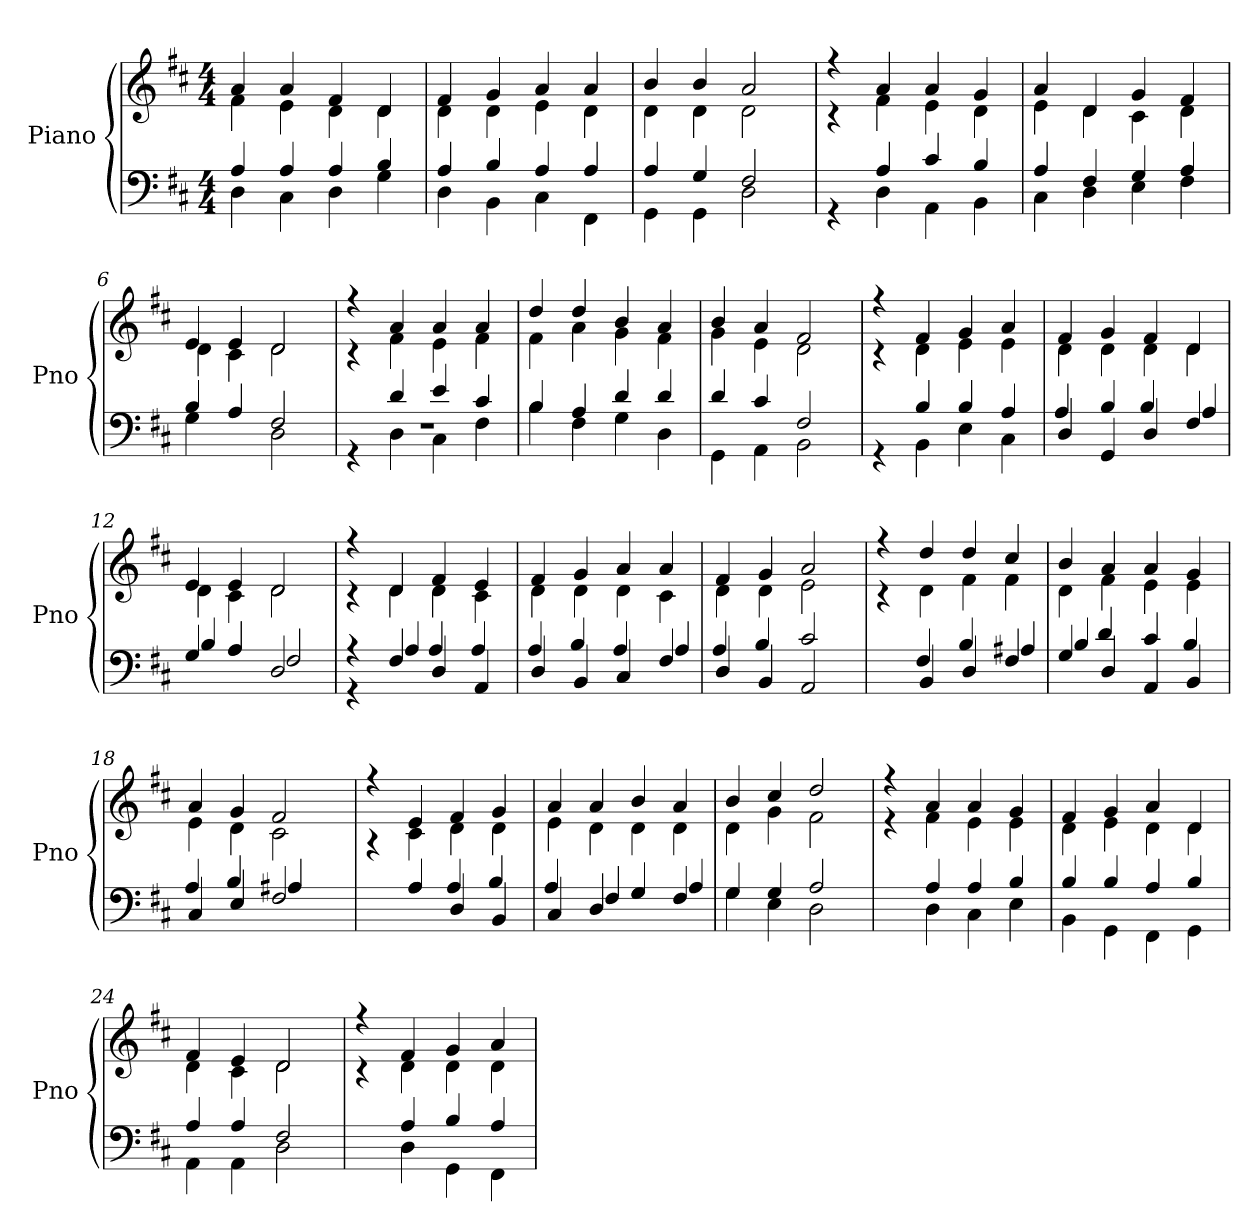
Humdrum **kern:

**kern	**kern
*part1	*part1
*staff2	*staff1
*I"Piano	*
*I'Pno	*
*clefF4	*clefG2
*k[f#c#]	*k[f#c#]
*D:	*D:
*M4/4	*M4/4
=1	=1
*^	*^
*	*^	*	*
1ryy	4A/	4D\	4a/	4f#\
.	4A/	4C#\	4a/	4e\
.	4A/	4D\	4f#/	4d\
.	4B/	4G\	4d/	4d\
=2	=2	=2	=2	=2
1ryy	4A/	4D\	4f#/	4d\
.	4B/	4BB\	4g/	4d\
.	4A/	4C#\	4a/	4e\
.	4A/	4FF#\	4a/	4d\
=3	=3	=3	=3	=3
1ryy	4A/	4GG\	4b/	4d\
.	4G/	4GG\	4b/	4d\
.	2F#/	2D\	2a/	2d\
=4	=4	=4	=4	=4
1ryy	4ryy	4r	4r	4r
.	4A/	4D\	4a/	4f#\
.	4c#/	4AA\	4a/	4e\
.	4B/	4BB\	4g/	4d\
=5	=5	=5	=5	=5
1ryy	4A/	4C#\	4a/	4e\
.	4F#/	4D\	4d/	4d\
.	4G/	4E\	4g/	4c#\
.	4A/	4F#\	4f#/	4d\
=6	=6	=6	=6	=6
1ryy	4B/	4G\	4e/	4d\
.	4A/	4A\yy	4e/	4c#\
.	2F#/	2D\	2d/	2d\
=7	=7	=7	=7	=7
1r	4r	4ryy	4r	4r
.	4d/	4D\	4a/	4f#\
.	4e/	4C#\	4a/	4e\
.	4c#/	4F#\	4a/	4f#\
!!LO:LB:g=z	!!
=8	=8	=8	=8	=8
1ryy	4B/	4B\	4dd/	4f#\
.	4A/	4F#\	4dd/	4a\
.	4d/	4G\	4b/	4g\
.	4d/	4D\	4a/	4f#\
=9	=9	=9	=9	=9
1ryy	4d/	4GG\	4b/	4g\
.	4c#/	4AA\	4a/	4e\
.	2F#/	2BB\	2f#/	2d\
=10	=10	=10	=10	=10
1ryy	4ryy	4r	4r	4r
.	4B/	4BB\	4f#/	4d\
.	4B/	4E\	4g/	4e\
.	4A/	4C#\	4a/	4e\
=11	=11	=11	=11	=11
4D/	4A/	1ryy	4f#/	4d\
4GG/	4B/	.	4g/	4d\
4D/	4B/	.	4f#/	4d\
4F#/	4A/	.	4d/	4d\
*	*v	*v	*	*
=12	=12	=12	=12
4G/	4B/	4e/	4d\
4A/	4A/	4e/	4c#\
2D/	2F#/	2d/	2d\
=13	=13	=13	=13
4r	4r	4r	4r
4F#/	4A/	4d/	4d\
4D/	4A/	4f#/	4d\
4AA/	4A/	4e/	4c#\
=14	=14	=14	=14
4D/	4A/	4f#/	4d\
4BB/	4B/	4g/	4d\
4C#/	4A/	4a/	4d\
4F#/	4A/	4a/	4c#\
!!LO:LB:g=z	!!
=15	=15	=15	=15
4D/	4A/	4f#/	4d\
4BB/	4B/	4g/	4d\
2AA/	2c#/	2a/	2e\
=16	=16	=16	=16
4ryy	4ryy	4r	4r
4BB/	4F#/	4dd/	4d\
4D/	4B/	4dd/	4f#\
4F#/	4A#X/	4cc#/	4f#\
=17	=17	=17	=17
4G/	4B/	4b/	4d\
4D/	4d/	4a/	4f#\
4AA/	4c#/	4a/	4e\
4BB/	4B/	4g/	4e\
=18	=18	=18	=18
4C#/	4A/	4a/	4e\
4E/	4B/	4g/	4d\
2F#/	4A#X/	2f#/	2c#\
.	4ryy	.	.
=19	=19	=19	=19
4ryy	4ryy	4r	4r
4A/	4A/	4e/	4c#\
4D/	4A/	4f#/	4d\
4BB/	4B/	4g/	4d\
=20	=20	=20	=20
4C#/	4A/	4a/	4e\
4D/	4F#/	4a/	4d\
4G/	4G/	4b/	4d\
4F#/	4A/	4a/	4d\
=21	=21	=21	=21
4G/	4G\	4b/	4d\
4G/	4E\	4cc#/	4g\
2A/	2D\	2dd/	2f#\
!!LO:LB:g=z	!!
=22	=22	=22	=22
4ryy	4ryy	4r	4r
4A/	4D\	4a/	4f#\
4A/	4C#\	4a/	4e\
4B/	4E\	4g/	4e\
=23	=23	=23	=23
4B/	4BB\	4f#/	4d\
4B/	4GG\	4g/	4e\
4A/	4FF#\	4a/	4d\
4B/	4GG\	4d/	4d\
=24	=24	=24	=24
4A/	4AA\	4f#/	4d\
4A/	4AA\	4e/	4c#\
2F#/	2D\	2d/	2d\
=25	=25	=25	=25
4ryy	4ryy	4r	4r
4A/	4D\	4f#/	4d\
4B/	4GG\	4g/	4d\
4A/	4FF#\	4a/	4d\
*v	*v	*	*
*	*v	*v
=	=
*-	*-
